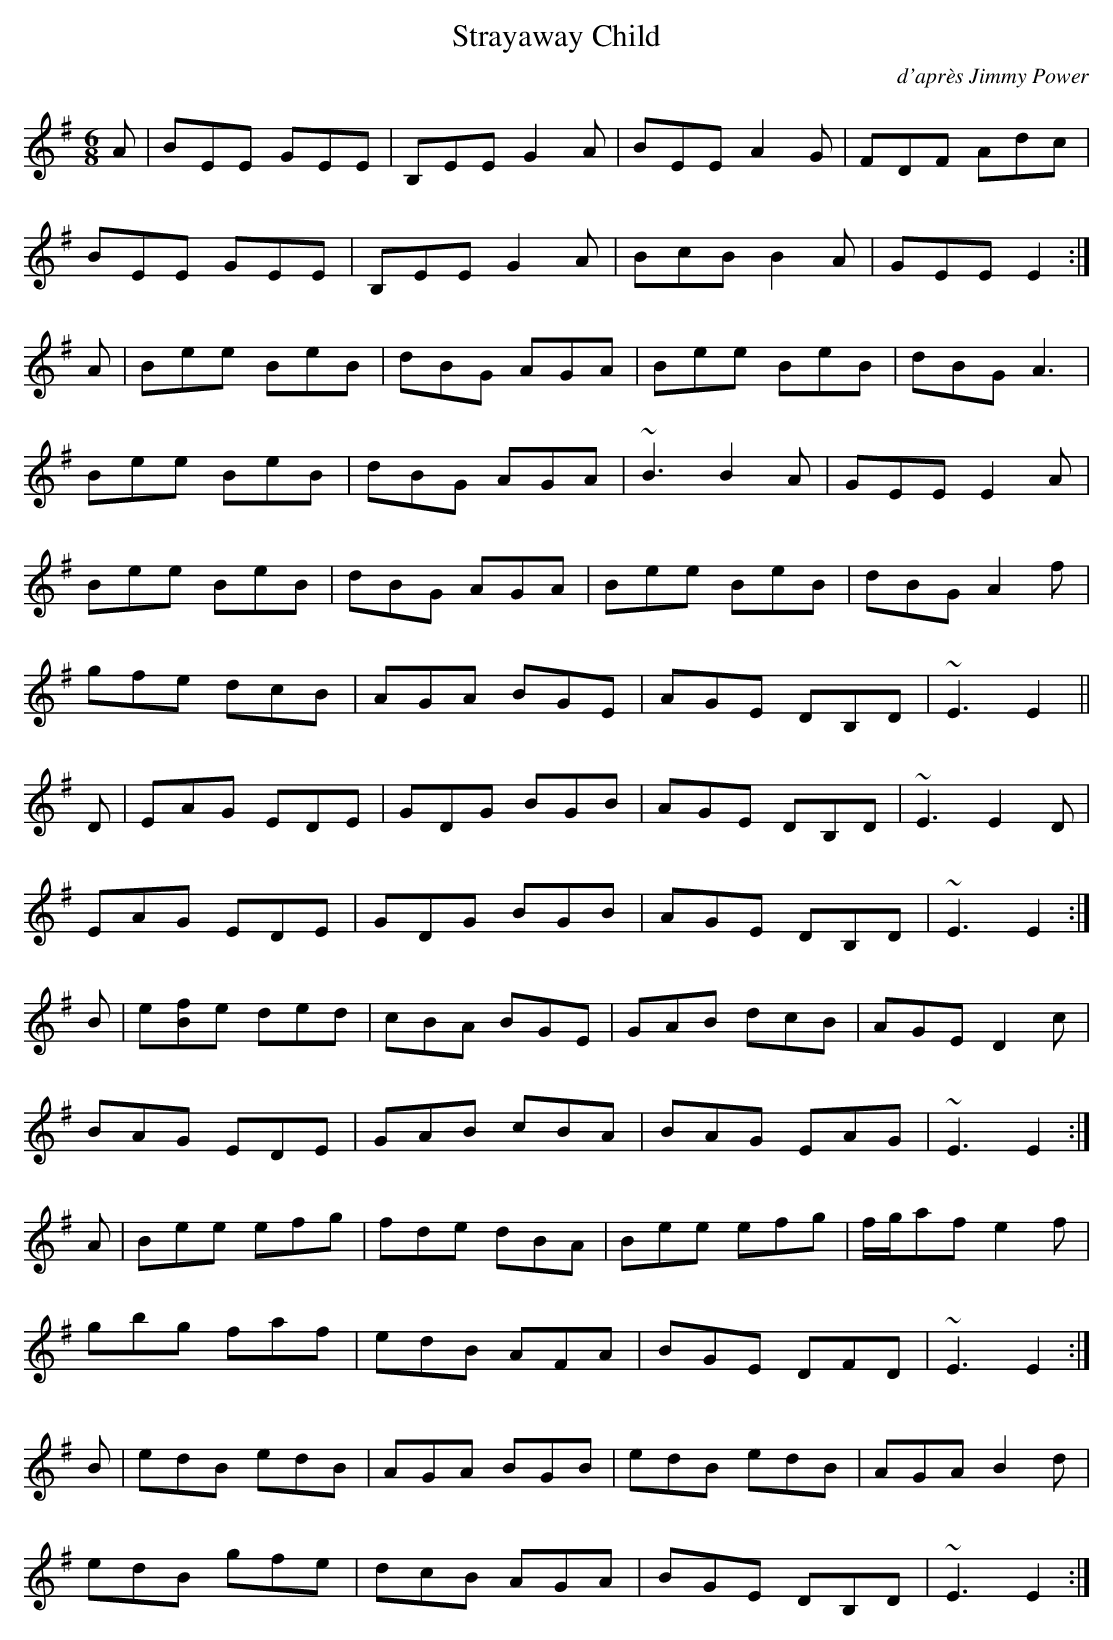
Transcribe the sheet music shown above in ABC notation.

X:1
T:Strayaway Child
C:d'après Jimmy Power
M:6/8
L:1/8
K:Em
A|BEE GEE|B,EE G2 A|BEE A2 G|FDF Adc|
BEE GEE|B,EE G2 A|BcB B2 A|GEE E2:|
A|Bee BeB|dBG AGA|Bee BeB|dBG A3|
Bee BeB|dBG AGA|~B3 B2A|GEE E2 A|
Bee BeB|dBG AGA|Bee BeB|dBG A2f|
gfe dcB|AGA BGE|AGE DB,D|~E3 E2||
D|EAG EDE|GDG BGB|AGE DB,D|~E3 E2D|
EAG EDE|GDG BGB|AGE DB,D|~E3 E2:|
B|e[fB]e ded|cBA BGE|GAB dcB|AGE D2 c|
BAG EDE|GAB cBA|BAG EAG|~E3 E2:|
A|Bee efg|fde dBA|Bee efg|f/g/af e2f|
gbg faf|edB AFA|BGE DFD|~E3 E2:|
B|edB edB|AGA BGB|edB edB|AGA B2d|
edB gfe|dcB AGA|BGE DB,D|~E3 E2:|
